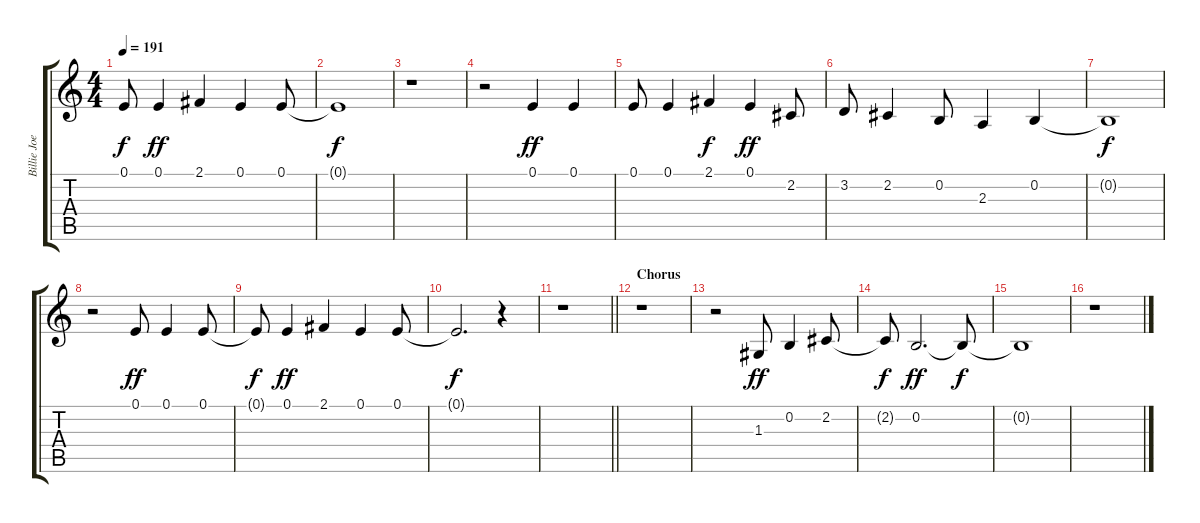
\track ("Billie Joe Armstrong (Vocals)" "Billie Joe") {instrument sopranosax}
\staff {score tabs}
\tuning (E4 B3 G3 D3 A2 E2) {hide}
\ts (4 4)
\tempo 191
\clef g2
\ks c
0.1{t}.8{dy f} 0.1.4{dy ff} 2.1.4 0.1.4 0.1.8 |
0.1{t}.1{dy f} |
r.1 |
r.2 0.1.4{dy ff} 0.1.4 |
0.1.8 0.1.4 2.1.4{dy f} 0.1.4{dy ff} 2.2.8 |
3.2.8 2.2.4 0.2.8 2.3.4 0.2.4 |
0.2{t}.1{dy f} |
r.2 0.1.8{dy ff} 0.1.4 0.1.8 |
0.1{t}.8{dy f} 0.1.4{dy ff} 2.1.4 0.1.4 0.1.8 |
0.1{t}.2{d dy f} r.4 |
\barLineRight lightlight
r.1 |
\section ("" "Chorus")
r.1 |
r.2 1.3.8{dy ff} 0.2.4 2.2.8 |
2.2{t}.8{dy f} 0.2.2{d dy ff} 0.2{t}.8{dy f} |
0.2{t}.1 |
r.1
